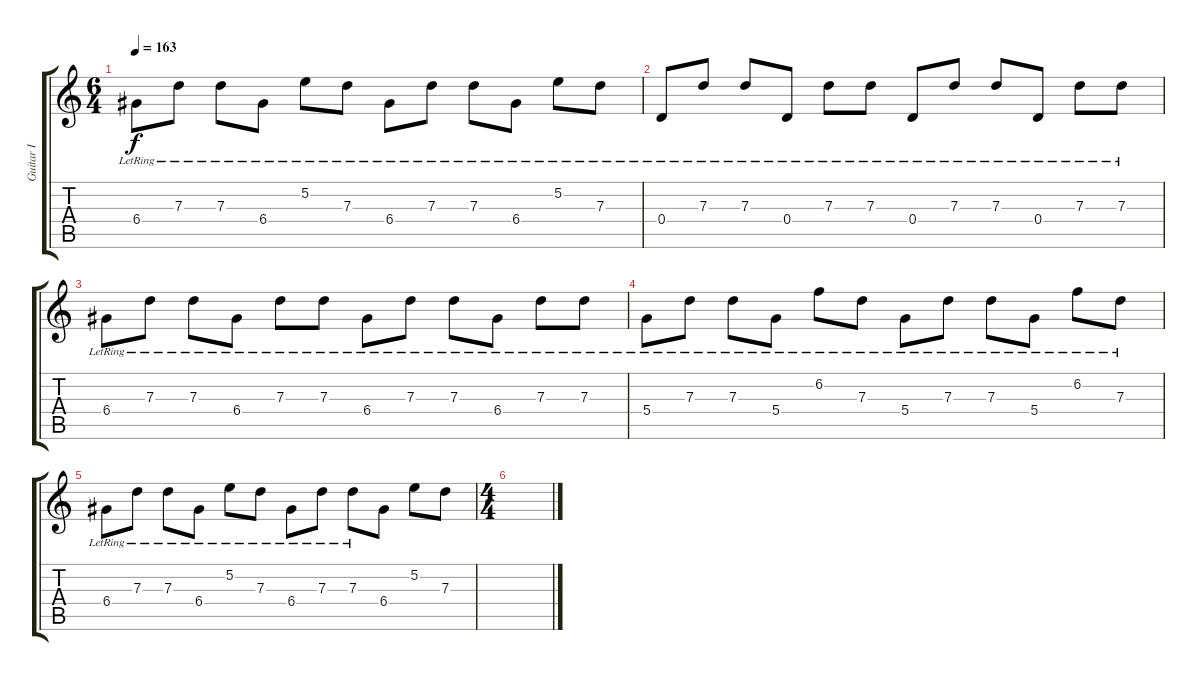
\track ("Guitar I" "Guitar I") {instrument acousticguitarsteel}
\staff {score tabs}
\tuning (E4 B3 G3 D3 A2 D2) {hide}
\ts (6 4)
\tempo 163
\clef g2
\ks c
6.4{lr}.8{dy f} 7.3{lr}.8 7.3{lr}.8 6.4{lr}.8 5.2{lr}.8 7.3{lr}.8 6.4{lr}.8 7.3{lr}.8 7.3{lr}.8 6.4{lr}.8 5.2{lr}.8 7.3{lr}.8 |
0.4{lr}.8 7.3{lr}.8 7.3{lr}.8 0.4{lr}.8 7.3{lr}.8 7.3{lr}.8 0.4{lr}.8 7.3{lr}.8 7.3{lr}.8 0.4{lr}.8 7.3{lr}.8 7.3{lr}.8 |
6.4{lr}.8 7.3{lr}.8 7.3{lr}.8 6.4{lr}.8 7.3{lr}.8 7.3{lr}.8 6.4{lr}.8 7.3{lr}.8 7.3{lr}.8 6.4{lr}.8 7.3{lr}.8 7.3{lr}.8 |
5.4{lr}.8 7.3{lr}.8 7.3{lr}.8 5.4{lr}.8 6.2{lr}.8 7.3{lr}.8 5.4{lr}.8 7.3{lr}.8 7.3{lr}.8 5.4{lr}.8 6.2{lr}.8 7.3{lr}.8 |
6.4{lr}.8 7.3{lr}.8 7.3{lr}.8 6.4{lr}.8 5.2{lr}.8 7.3{lr}.8 6.4{lr}.8 7.3{lr}.8 7.3{lr}.8 6.4.8 5.2.8 7.3.8 |
\ts (4 4)
